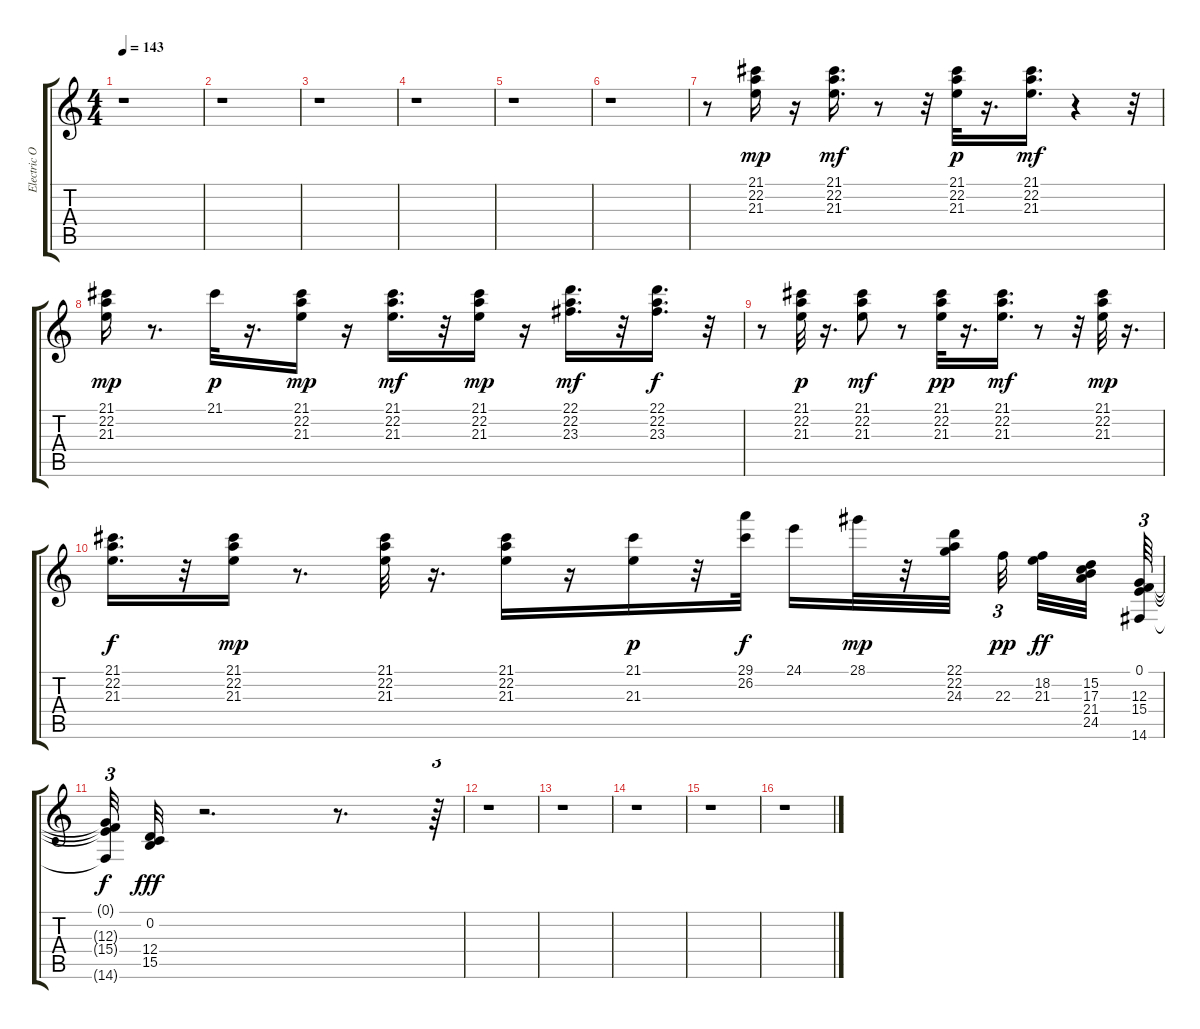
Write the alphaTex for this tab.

\track ("Electric Organ      " "Electric O") {instrument rockorgan}
\staff {score tabs}
\tuning (E4 B3 G3 D3 A2 E2) {hide}
\ts (4 4)
\tempo 143
\clef g2
\ks c
r.1{dy f} |
r.1 |
r.1 |
r.1 |
r.1 |
r.1 |
r.8 (21.1 22.2 21.3).16{dy mp} r.16 (21.1 22.2 21.3).16{d dy mf} r.8 r.32 (21.1 22.2 21.3).32{dy p} r.16{d} (21.1 22.2 21.3).16{d dy mf} r.4 r.32 |
(21.1 22.2 21.3).16{dy mp} r.8{d} 21.1.32{dy p} r.16{d} (21.1 22.2 21.3).16{dy mp} r.16 (21.1 22.2 21.3).16{d dy mf} r.32 (21.1 22.2 21.3).16{dy mp} r.16 (22.1 22.2 23.3).16{d dy mf} r.32 (22.1 22.2 23.3).16{d dy f} r.32 |
r.8 (21.1 22.2 21.3).32{dy p} r.16{d} (21.1 22.2 21.3).8{dy mf} r.8 (21.1 22.2 21.3).32{dy pp} r.16{d} (21.1 22.2 21.3).16{d dy mf} r.8 r.32 (21.1 22.2 21.3).32{dy mp} r.16{d} |
(21.1 22.2 21.3).16{d dy f} r.32 (21.1 22.2 21.3).16{dy mp} r.8{d} (21.1 22.2 21.3).32 r.16{d} (21.1 22.2 21.3).16 r.16 (21.1 21.3).16{dy p} r.32 (29.1 26.2).32{dy f} 24.1.16 28.1.32{dy mp} r.32 (22.1 22.2 24.3).32{beam splitsecondary} 22.3.32{tu (3 2) dy pp beam splitsecondary} (18.2 21.3).32{dy ff} (15.2 17.3 21.4 24.5).32{beam splitsecondary} (0.1 12.3 15.4 14.6).64{tu (3 2)} |
(0.1{t} 12.3{t} 15.4{t} 14.6{t}).32{tu (3 2) dy f} (0.2 12.4 15.5).32{dy fff} r.2{d} r.8{d} r.64{tu (3 2)} |
r.1 |
r.1 |
r.1 |
r.1 |
r.1
